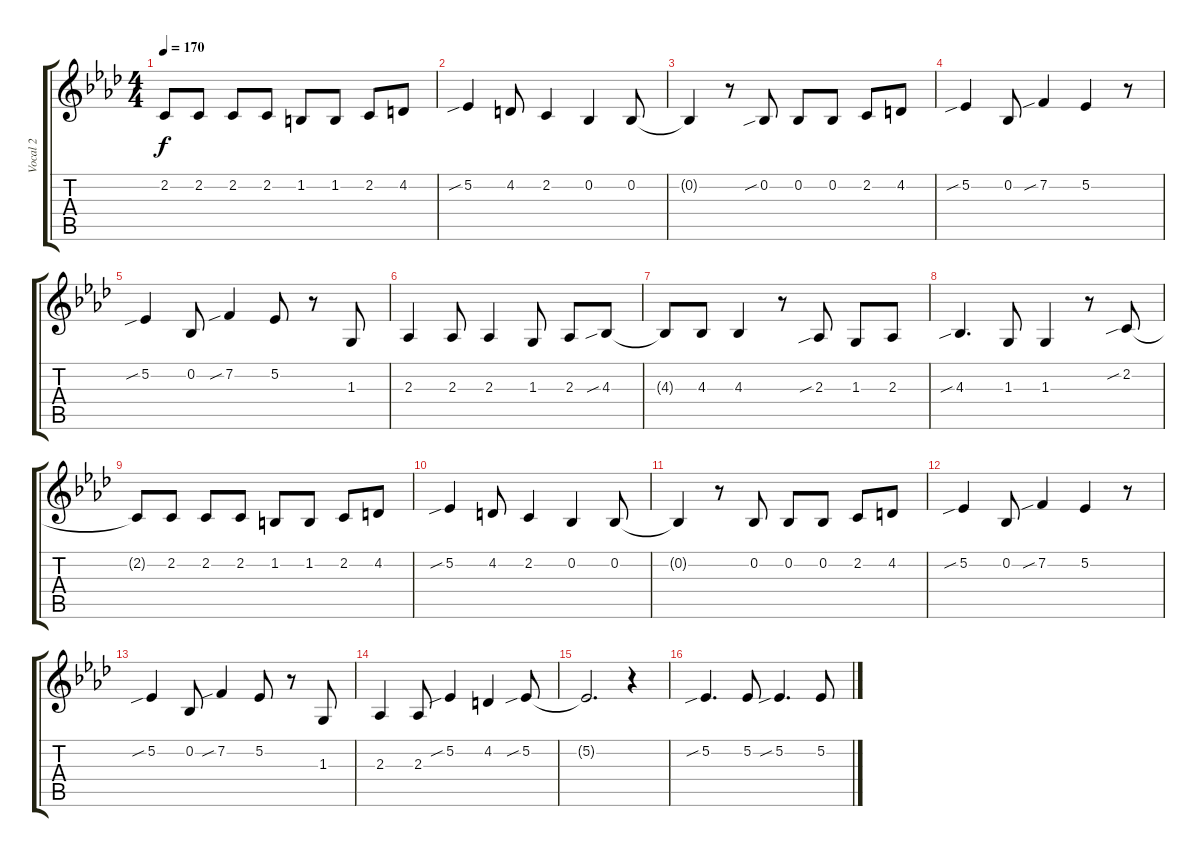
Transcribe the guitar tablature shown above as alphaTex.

\track ("Vocal 2" "Vocal 2") {instrument clarinet}
\staff {score tabs}
\tuning (Eb4 Bb3 Gb3 Db3 Ab2 Eb2) {hide}
\ts (4 4)
\tempo 170
\clef g2
\ks ab
2.2{t}.8{dy f} 2.2.8 2.2.8 2.2.8 1.2.8 1.2.8 2.2.8 4.2.8 |
5.2{sib}.4 4.2.8 2.2.4 0.2.4 0.2.8 |
0.2{t}.4 r.8 0.2{sib}.8 0.2.8 0.2.8 2.2.8 4.2.8 |
5.2{sib}.4 0.2.8 7.2{sib}.4 5.2.4 r.8 |
5.2{sib}.4 0.2.8 7.2{sib}.4 5.2.8 r.8 1.3.8 |
2.3.4 2.3.8 2.3.4 1.3.8 2.3.8 4.3{sib}.8 |
4.3{t}.8 4.3.8 4.3.4 r.8 2.3{sib}.8 1.3.8 2.3.8 |
4.3{sib}.4{d} 1.3.8 1.3.4 r.8 2.2{sib}.8 |
2.2{t}.8 2.2.8 2.2.8 2.2.8 1.2.8 1.2.8 2.2.8 4.2.8 |
5.2{sib}.4 4.2.8 2.2.4 0.2.4 0.2.8 |
0.2{t}.4 r.8 0.2.8 0.2.8 0.2.8 2.2.8 4.2.8 |
5.2{sib}.4 0.2.8 7.2{sib}.4 5.2.4 r.8 |
5.2{sib}.4 0.2.8 7.2{sib}.4 5.2.8 r.8 1.3.8 |
2.3.4 2.3.8 5.2{sib}.4 4.2.4 5.2{sib}.8 |
5.2{t}.2{d} r.4 |
5.2{sib}.4{d} 5.2.8 5.2{sib}.4{d} 5.2.8
